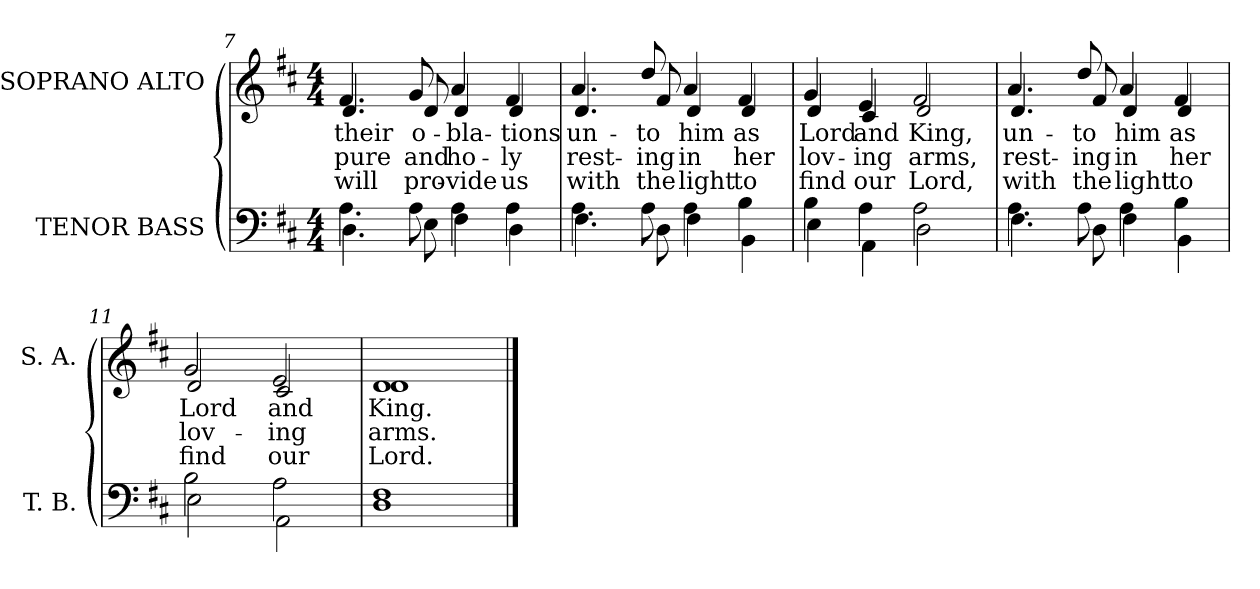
**kern	**kern	**text	**text	**text
*part2	*part1	*part1	*part1	*part1
*staff2	*staff1	*staff1	*staff1	*staff1
*I"TENOR BASS	*I"SOPRANO ALTO	*	*	*
*I'T. B.	*I'S. A.	*	*	*
*clefF4	*clefG2	*	*	*
*k[f#c#]	*k[f#c#]	*	*	*
*D:	*D:	*	*	*
*M4/4	*M4/4	*	*	*
=7	=7	=7	=7	=7
*^	*	*	*	*
!	!	!	!LO:LY:b:color=#000000	!LO:LY:b:color=#000000	!LO:LY:b:color=#000000
*	*	*^	*	*	*
4.Ai\	4.Di\	4.f#i/	4.di/	their	pure	will
!	!	!	!	!LO:LY:b:color=#000000	!LO:LY:b:color=#000000	!LO:LY:b:color=#000000
8Ai\	8Ei\	8gi/	8di/	o-	and	pro-
!	!	!	!	!LO:LY:b:color=#000000	!LO:LY:b:color=#000000	!LO:LY:b:color=#000000
4Ai\	4F#i\	4ai/	4di/	-bla-	ho-	-vide
!	!	!	!	!LO:LY:b:color=#000000	!LO:LY:b:color=#000000	!LO:LY:b:color=#000000
4Ai\	4Di\	4f#i/	4di/	-tions	-ly	us
=8	=8	=8	=8	=8	=8	=8
!	!	!	!	!LO:LY:b:color=#000000	!LO:LY:b:color=#000000	!LO:LY:b:color=#000000
4.Ai\	4.F#i\	4.ai/	4.di/	un-	rest-	with
!	!	!	!	!LO:LY:b:color=#000000	!LO:LY:b:color=#000000	!LO:LY:b:color=#000000
8Ai\	8Di\	8ddi/	8f#i/	-to	-ing	the
!	!	!	!	!LO:LY:b:color=#000000	!LO:LY:b:color=#000000	!LO:LY:b:color=#000000
4Ai\	4F#i\	4ai/	4di/	him	in	light
!	!	!	!	!LO:LY:b:color=#000000	!LO:LY:b:color=#000000	!LO:LY:b:color=#000000
4Bi\	4BBi\	4f#i/	4di/	as	her	to
!!LO:LB:g=z	!!
=9	=9	=9	=9	=9	=9	=9
!	!	!	!	!LO:LY:b:color=#000000	!LO:LY:b:color=#000000	!LO:LY:b:color=#000000
4Bi\	4Ei\	4gi/	4di/	Lord	lov-	find
!	!	!	!	!LO:LY:b:color=#000000	!LO:LY:b:color=#000000	!LO:LY:b:color=#000000
4Ai\	4AAi\	4ei/	4c#i/	and	-ing	our
!	!	!	!	!LO:LY:b:color=#000000	!LO:LY:b:color=#000000	!LO:LY:b:color=#000000
2Ai\	2Di\	2f#i/	2di/	King,	arms,	Lord,
=10	=10	=10	=10	=10	=10	=10
!	!	!	!	!LO:LY:b:color=#000000	!LO:LY:b:color=#000000	!LO:LY:b:color=#000000
4.Ai\	4.F#i\	4.ai/	4.di/	un-	rest-	with
!	!	!	!	!LO:LY:b:color=#000000	!LO:LY:b:color=#000000	!LO:LY:b:color=#000000
8Ai\	8Di\	8ddi/	8f#i/	-to	-ing	the
!	!	!	!	!LO:LY:b:color=#000000	!LO:LY:b:color=#000000	!LO:LY:b:color=#000000
4Ai\	4F#i\	4ai/	4di/	him	in	light
!	!	!	!	!LO:LY:b:color=#000000	!LO:LY:b:color=#000000	!LO:LY:b:color=#000000
4Bi\	4BBi\	4f#i/	4di/	as	her	to
=11	=11	=11	=11	=11	=11	=11
!	!	!	!	!LO:LY:b:color=#000000	!LO:LY:b:color=#000000	!LO:LY:b:color=#000000
2Bi\	2Ei\	2gi/	2di/	Lord	lov-	find
!	!	!	!	!LO:LY:b:color=#000000	!LO:LY:b:color=#000000	!LO:LY:b:color=#000000
2Ai\	2AAi\	2ei/	2c#i/	and	-ing	our
=12	=12	=12	=12	=12	=12	=12
!	!	!	!	!LO:LY:b:color=#000000	!LO:LY:b:color=#000000	!LO:LY:b:color=#000000
1F#i	1Di	1di	1di	King.	arms.	Lord.
*v	*v	*	*	*	*	*
*	*v	*v	*	*	*
==	==	==	==	==
*-	*-	*-	*-	*-
